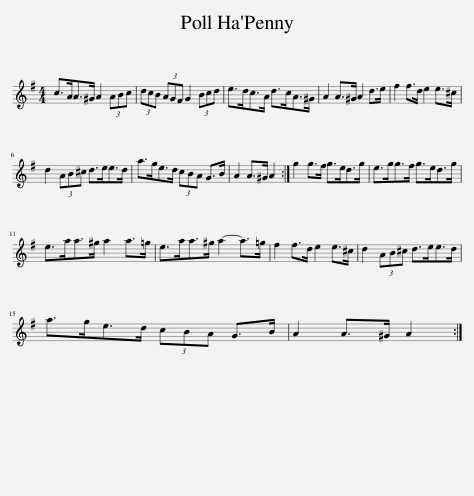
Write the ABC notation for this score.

X:1
L:1/8
M:4/4
I:linebreak $
K:G
V:1 treble
V:1
 c>AA>^G A2 (3ABc | (3dcB (3AGF G2 (3Bcd | e>dc>A d>cA>^G | A2 A>^G A2 d>e | f2 f>d e2 e>^c |$ %5
 d2 (3AB^c d>ee>d | a>ge>d (3cBA G>B | A2 A>^G A2 :| g2 g>f g>ed>g | e>gg>f g>ed>g |$ %10
 e>aa>^g a2 a>=g | e>aa>^g a2- a>=g | f2 f>d e2 e>^c | d2 (3AB^c d>ee>d |$ a>ge>d (3cBA G>B | %15
 A2 A>^G A2 :| %16
